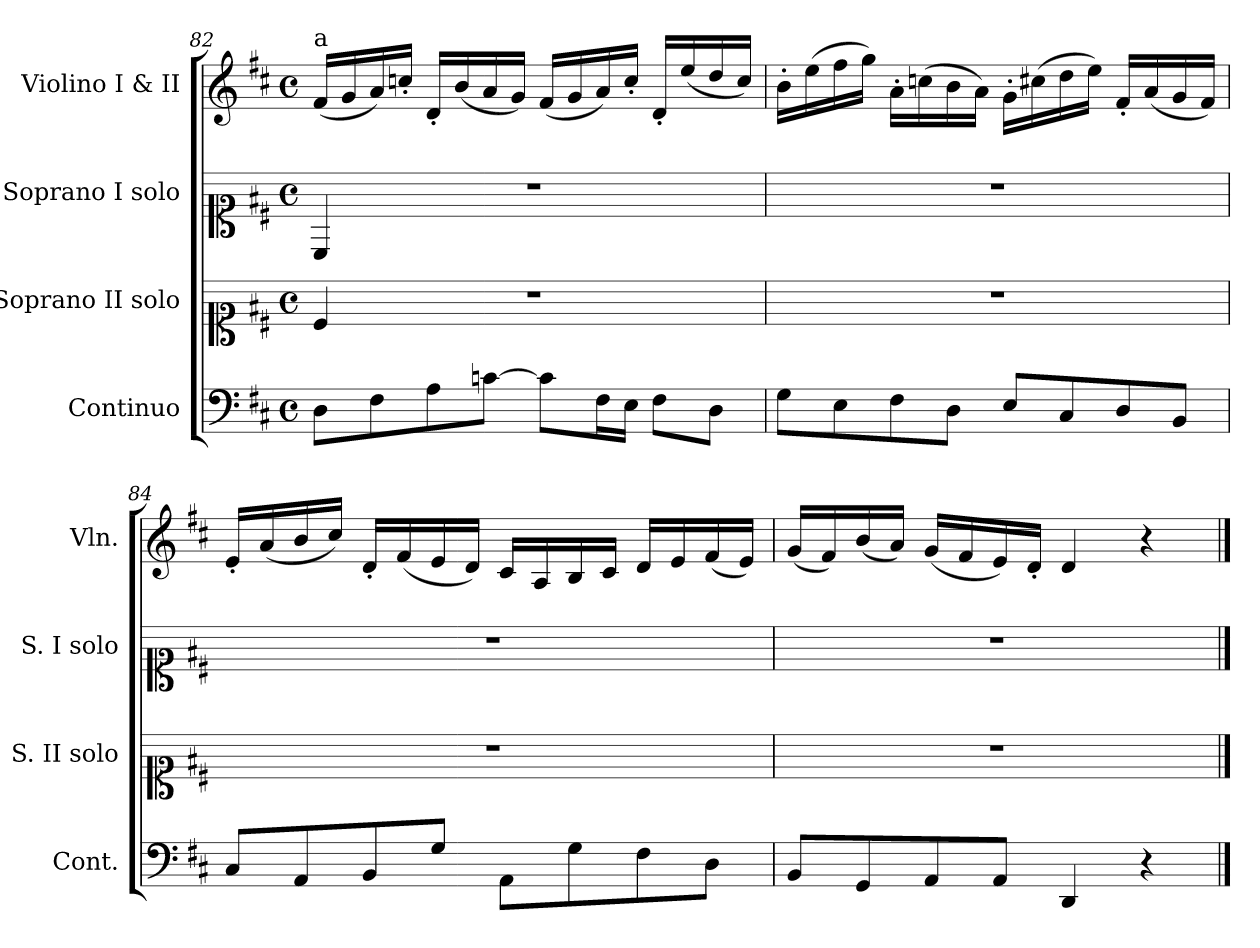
**kern	**kern	**kern	**kern
*part4	*part3	*part2	*part1
*staff4	*staff3	*staff2	*staff1
*I"Continuo	*I"Soprano II solo	*I"Soprano I solo	*I"Violino I &amp; II
*I'Cont.	*I'S. II solo	*I'S. I solo	*I'Vln.
*clefF4	*clefC1	*clefC1	*clefG2
*	*	*ITrd-7c-12	*
*k[f#c#]	*k[f#c#]	*k[f#c#]	*k[f#c#]
*M4/4	*M4/4	*M4/4	*M4/4
*met(c)	*met(c)	*met(c)	*met(c)
=82	=82	=82	=82
*	*^	*^	*
!	!	!	!	!	!LO:TX:a:t=a
8D\L	1r	4c#/	1r	4c#/	(16f#/LL
.	.	.	.	.	16g/
8F#\	.	.	.	.	16a/)
.	.	.	.	.	16ccn'/JJ
8A\	.	2.ryy	.	2.ryy	16d'/LL
.	.	.	.	.	(16b/
[8cn\J	.	.	.	.	16a/
.	.	.	.	.	16g/JJ)
8c\L]	.	.	.	.	(16f#/LL
.	.	.	.	.	16g/
16F#\L	.	.	.	.	16a/)
16E\JJ	.	.	.	.	16cc'/JJ
8F#\L	.	.	.	.	16d'/LL
.	.	.	.	.	(16ee/
8D\J	.	.	.	.	16dd/
.	.	.	.	.	16cc/JJ)
*	*v	*v	*	*	*
*	*	*v	*v	*
=83	=83	=83	=83
8G\L	1r	1r	16b'\LL
.	.	.	(16ee\
8E\	.	.	16ff#\
.	.	.	16gg\JJ)
8F#\	.	.	16a'\LL
.	.	.	(16ccn\
8D\J	.	.	16b\
.	.	.	16a\JJ)
8E/L	.	.	16g'\LL
.	.	.	(16cc#X\
8C#/	.	.	16dd\
.	.	.	16ee\JJ)
8D/	.	.	16f#'/LL
.	.	.	(16a/
8BB/J	.	.	16g/
.	.	.	16f#/JJ)
=84	=84	=84	=84
8C#/L	1r	1r	16e'/LL
.	.	.	(16a/
8AA/	.	.	16b/
.	.	.	16cc#/JJ)
8BB/	.	.	16d'/LL
.	.	.	(16f#/
8G/J	.	.	16e/
.	.	.	16d/JJ)
8AA\L	.	.	16c#/LL
.	.	.	16A/
8G\	.	.	16B/
.	.	.	16c#/JJ
8F#\	.	.	16d/LL
.	.	.	16e/
8D\J	.	.	(16f#/
.	.	.	16e/JJ)
=85	=85	=85	=85
8BB/L	1r	1r	(16g/LL
.	.	.	16f#/)
8GG/	.	.	(16b/
.	.	.	16a/JJ)
8AA/	.	.	(16g/LL
.	.	.	16f#/
8AA/J	.	.	16e/)
.	.	.	16d'/JJ
4DD/	.	.	4d/
4r	.	.	4r
==	==	==	==
*-	*-	*-	*-
